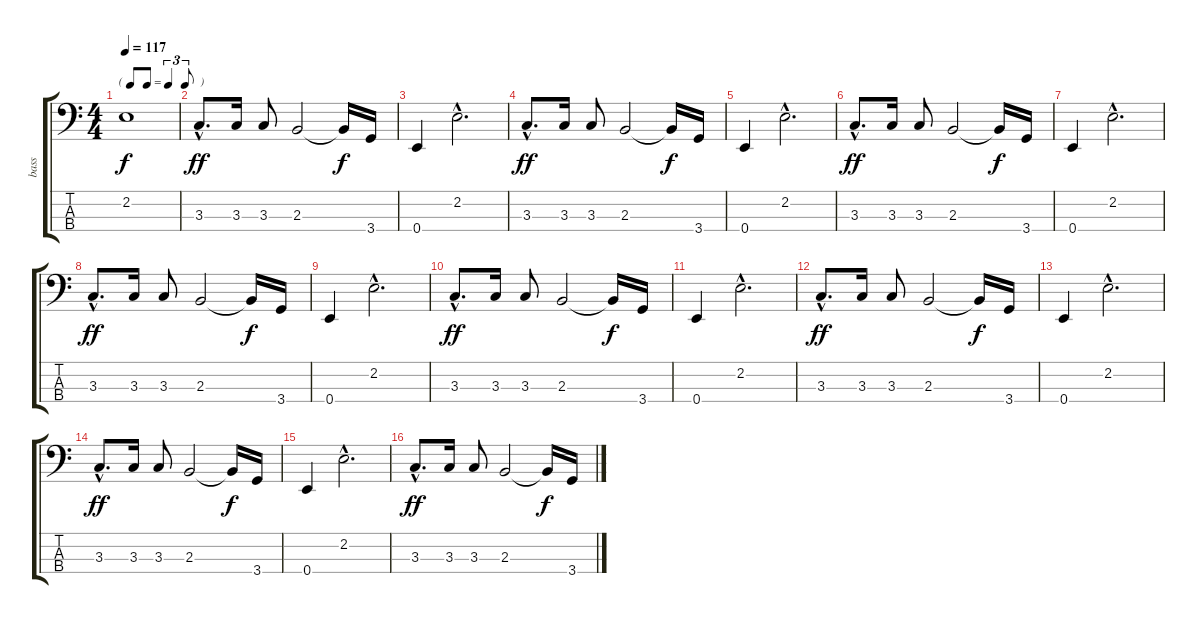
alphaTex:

\track ("bass" "bass") {instrument electricbassfinger}
\staff {score tabs}
\tuning (G2 D2 A1 E1) {hide}
\ts (4 4)
\tf triplet8th
\tempo 117
\clef f4
\ks c
2.2.1{dy f} |
3.3{hac}.8{d dy ff} 3.3.16 3.3.8 2.3.2 2.3{t}.16{dy f} 3.4.16 |
0.4.4 2.2{hac}.2{d} |
3.3{hac}.8{d dy ff} 3.3.16 3.3.8 2.3.2 2.3{t}.16{dy f} 3.4.16 |
0.4.4 2.2{hac}.2{d} |
3.3{hac}.8{d dy ff} 3.3.16 3.3.8 2.3.2 2.3{t}.16{dy f} 3.4.16 |
0.4.4 2.2{hac}.2{d} |
3.3{hac}.8{d dy ff} 3.3.16 3.3.8 2.3.2 2.3{t}.16{dy f} 3.4.16 |
0.4.4 2.2{hac}.2{d} |
3.3{hac}.8{d dy ff} 3.3.16 3.3.8 2.3.2 2.3{t}.16{dy f} 3.4.16 |
0.4.4 2.2{hac}.2{d} |
3.3{hac}.8{d dy ff} 3.3.16 3.3.8 2.3.2 2.3{t}.16{dy f} 3.4.16 |
0.4.4 2.2{hac}.2{d} |
3.3{hac}.8{d dy ff} 3.3.16 3.3.8 2.3.2 2.3{t}.16{dy f} 3.4.16 |
0.4.4 2.2{hac}.2{d} |
3.3{hac}.8{d dy ff} 3.3.16 3.3.8 2.3.2 2.3{t}.16{dy f} 3.4.16
